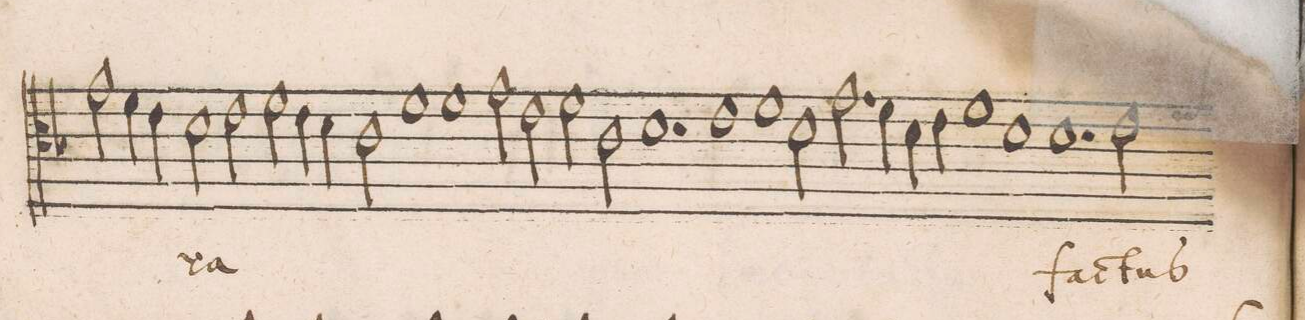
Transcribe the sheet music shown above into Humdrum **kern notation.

**kern	**text
*I"CANTVS	*
*clefC4	*
*k[b-]	*
*met(C|)	*
*M2/1	*
2g\	.
4f\	.
4e\	.
=98-	=98-
2d\	-ra
2e\	.
2f\	.
4e\	.
4d\	.
=99-	=99-
2c\	.
1f	.
1f\	.
=100-	=100-
2g\	.
2e\	.
2f\	.
=101-	=101-
2c\	.
1.d	.
=102-	=102-
1e	.
1f	.
=103-	=103-
2d\	.
2.g\	.
4f\	.
4d\	.
4e\	.
=104-	=104-
1f	.
1d	.
=105-	=105-
1.d	fa-
*custos:f	*
2e\	-ctuſ
=106-	=106-
*-	*-
